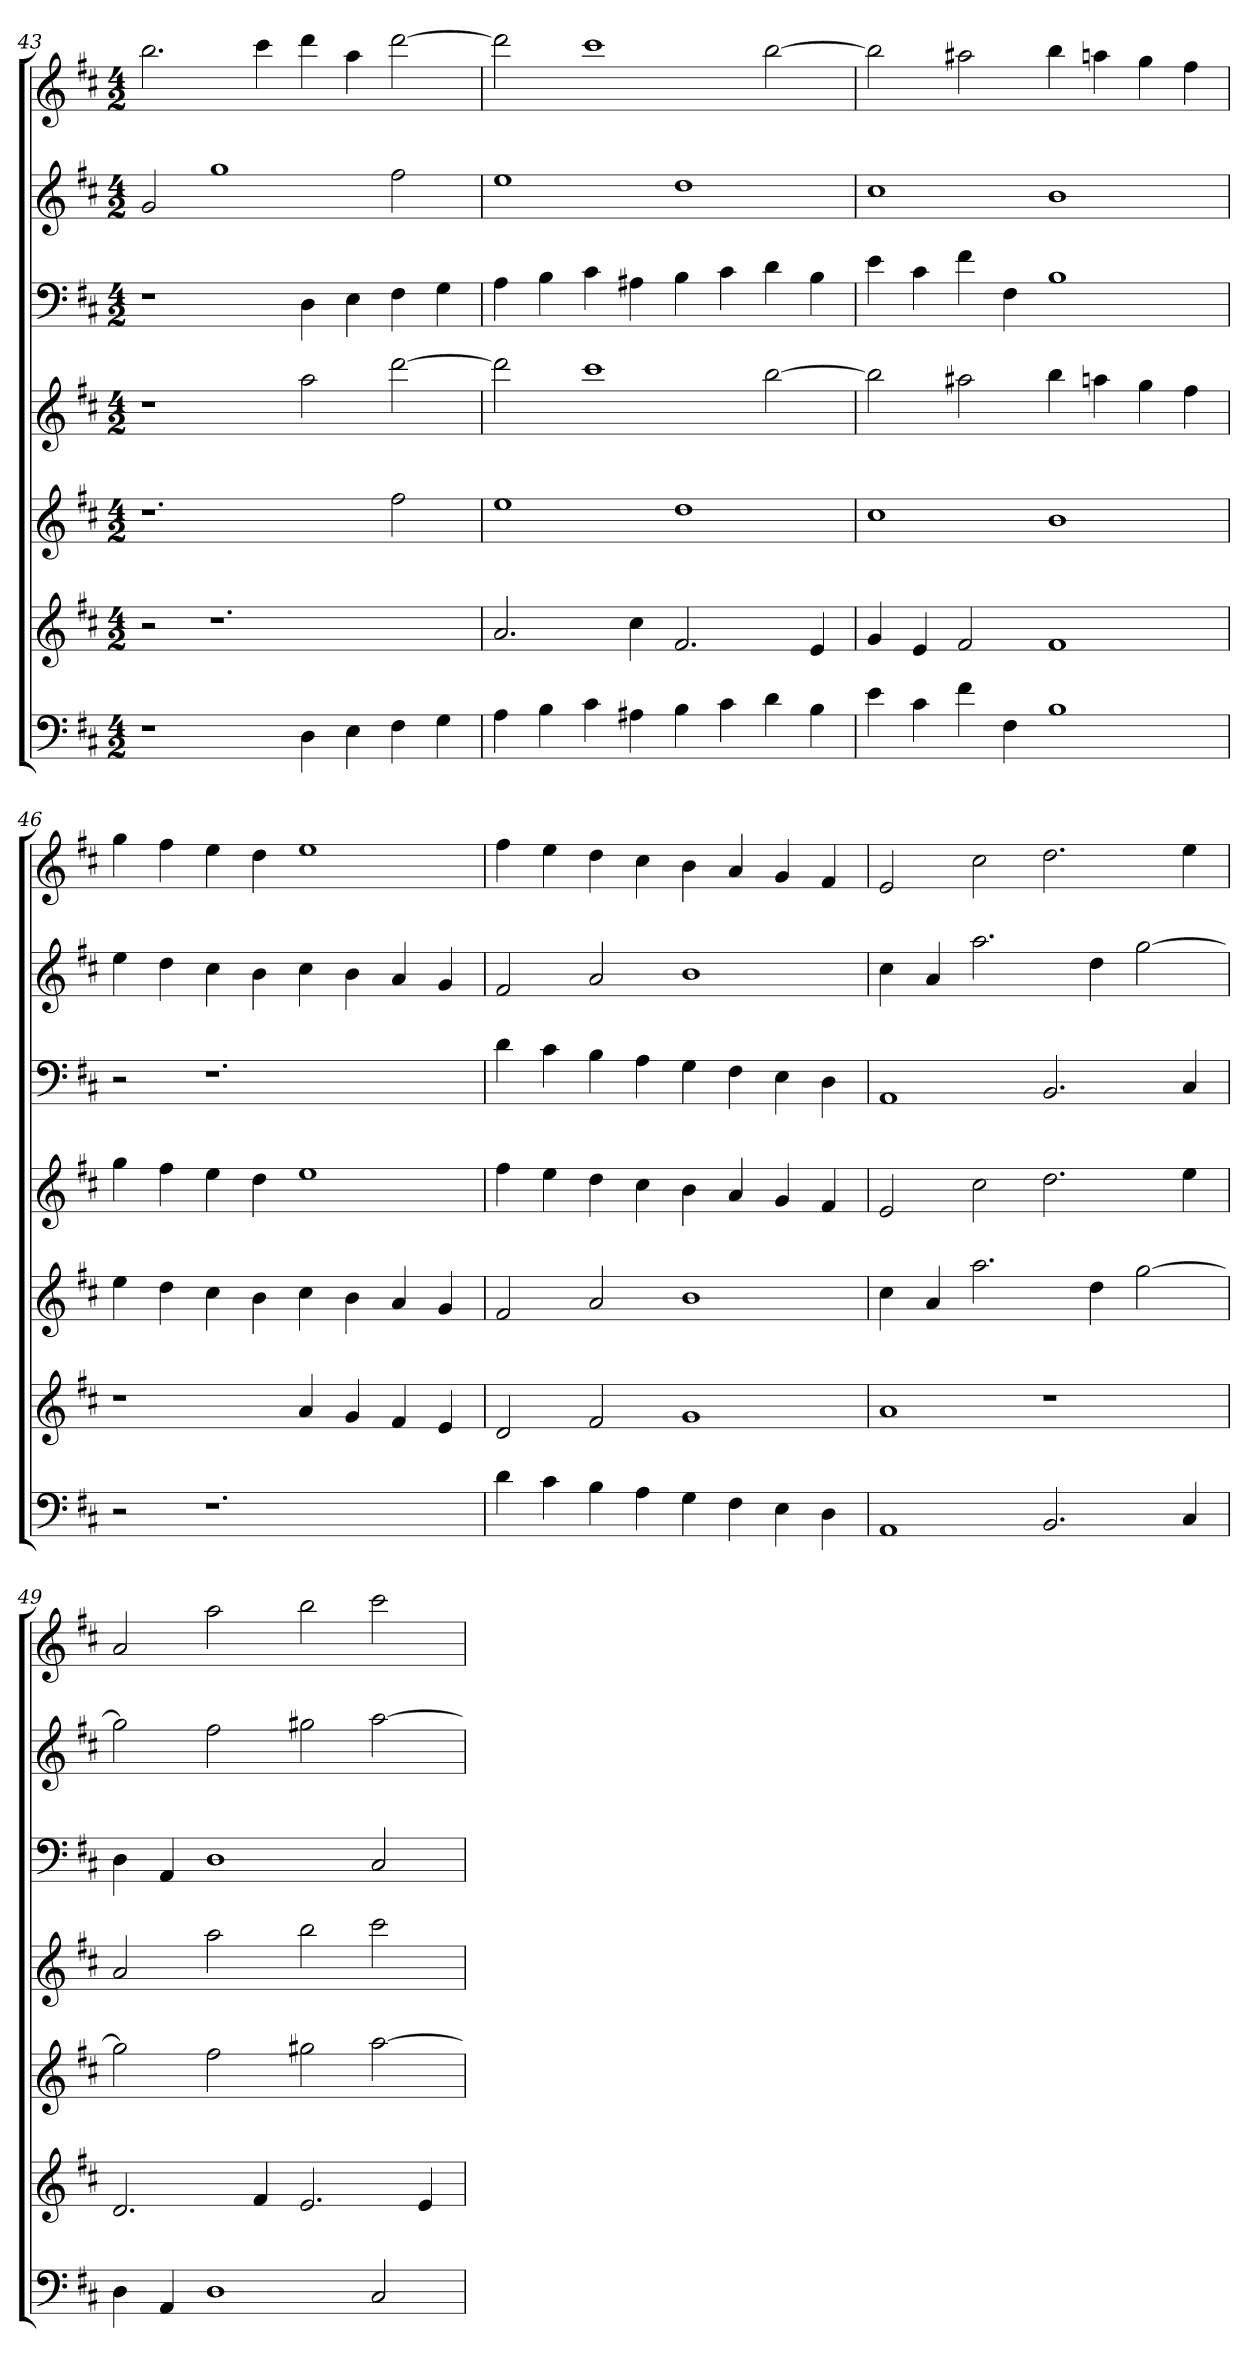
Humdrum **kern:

**kern	**kern	**kern	**kern	**kern	**kern	**kern
*part7	*part6	*part5	*part4	*part3	*part2	*part1
*staff7	*staff6	*staff5	*staff4	*staff3	*staff2	*staff1
*k[f#c#]	*k[f#c#]	*k[f#c#]	*k[f#c#]	*k[f#c#]	*k[f#c#]	*k[f#c#]
*D:	*D:	*D:	*D:	*D:	*D:	*D:
*M4/2	*M4/2	*M4/2	*M4/2	*M4/2	*M4/2	*M4/2
=43	=43	=43	=43	=43	=43	=43
1r	2r	1.r	1r	1r	2g	2.bb
.	1.r	.	.	.	1gg	.
.	.	.	.	.	.	4ccc#
4D	.	.	2aa	4D	.	4ddd
4E	.	.	.	4E	.	4aa
4F#	.	2ff#	[2ddd	4F#	2ff#	[2ddd
4G	.	.	.	4G	.	.
=44	=44	=44	=44	=44	=44	=44
4A	2.a	1ee	2ddd]	4A	1ee	2ddd]
4B	.	.	.	4B	.	.
4c#	.	.	1ccc#	4c#	.	1ccc#
4A#X	4cc#	.	.	4A#X	.	.
4B	2.f#	1dd	.	4B	1dd	.
4c#	.	.	.	4c#	.	.
4d	.	.	[2bb	4d	.	[2bb
4B	4e	.	.	4B	.	.
=45	=45	=45	=45	=45	=45	=45
4e	4g	1cc#	2bb]	4e	1cc#	2bb]
4c#	4e	.	.	4c#	.	.
4f#	2f#	.	2aa#X	4f#	.	2aa#X
4F#	.	.	.	4F#	.	.
1B	1f#	1b	4bb	1B	1b	4bb
.	.	.	4aan	.	.	4aan
.	.	.	4gg	.	.	4gg
.	.	.	4ff#	.	.	4ff#
=46	=46	=46	=46	=46	=46	=46
2r	1r	4ee	4gg	2r	4ee	4gg
.	.	4dd	4ff#	.	4dd	4ff#
1.r	.	4cc#	4ee	1.r	4cc#	4ee
.	.	4b	4dd	.	4b	4dd
.	4a	4cc#	1ee	.	4cc#	1ee
.	4g	4b	.	.	4b	.
.	4f#	4a	.	.	4a	.
.	4e	4g	.	.	4g	.
=47	=47	=47	=47	=47	=47	=47
4d	2d	2f#	4ff#	4d	2f#	4ff#
4c#	.	.	4ee	4c#	.	4ee
4B	2f#	2a	4dd	4B	2a	4dd
4A	.	.	4cc#	4A	.	4cc#
4G	1g	1b	4b	4G	1b	4b
4F#	.	.	4a	4F#	.	4a
4E	.	.	4g	4E	.	4g
4D	.	.	4f#	4D	.	4f#
=48	=48	=48	=48	=48	=48	=48
1AA	1a	4cc#	2e	1AA	4cc#	2e
.	.	4a	.	.	4a	.
.	.	2.aa	2cc#	.	2.aa	2cc#
2.BB	1r	.	2.dd	2.BB	.	2.dd
.	.	4dd	.	.	4dd	.
.	.	[2gg	.	.	[2gg	.
4C#	.	.	4ee	4C#	.	4ee
=49	=49	=49	=49	=49	=49	=49
4D	2.d	2gg]	2a	4D	2gg]	2a
4AA	.	.	.	4AA	.	.
1D	.	2ff#	2aa	1D	2ff#	2aa
.	4f#	.	.	.	.	.
.	2.e	2gg#X	2bb	.	2gg#X	2bb
2C#	.	[2aa	2ccc#	2C#	[2aa	2ccc#
.	4e	.	.	.	.	.
=	=	=	=	=	=	=
*-	*-	*-	*-	*-	*-	*-
